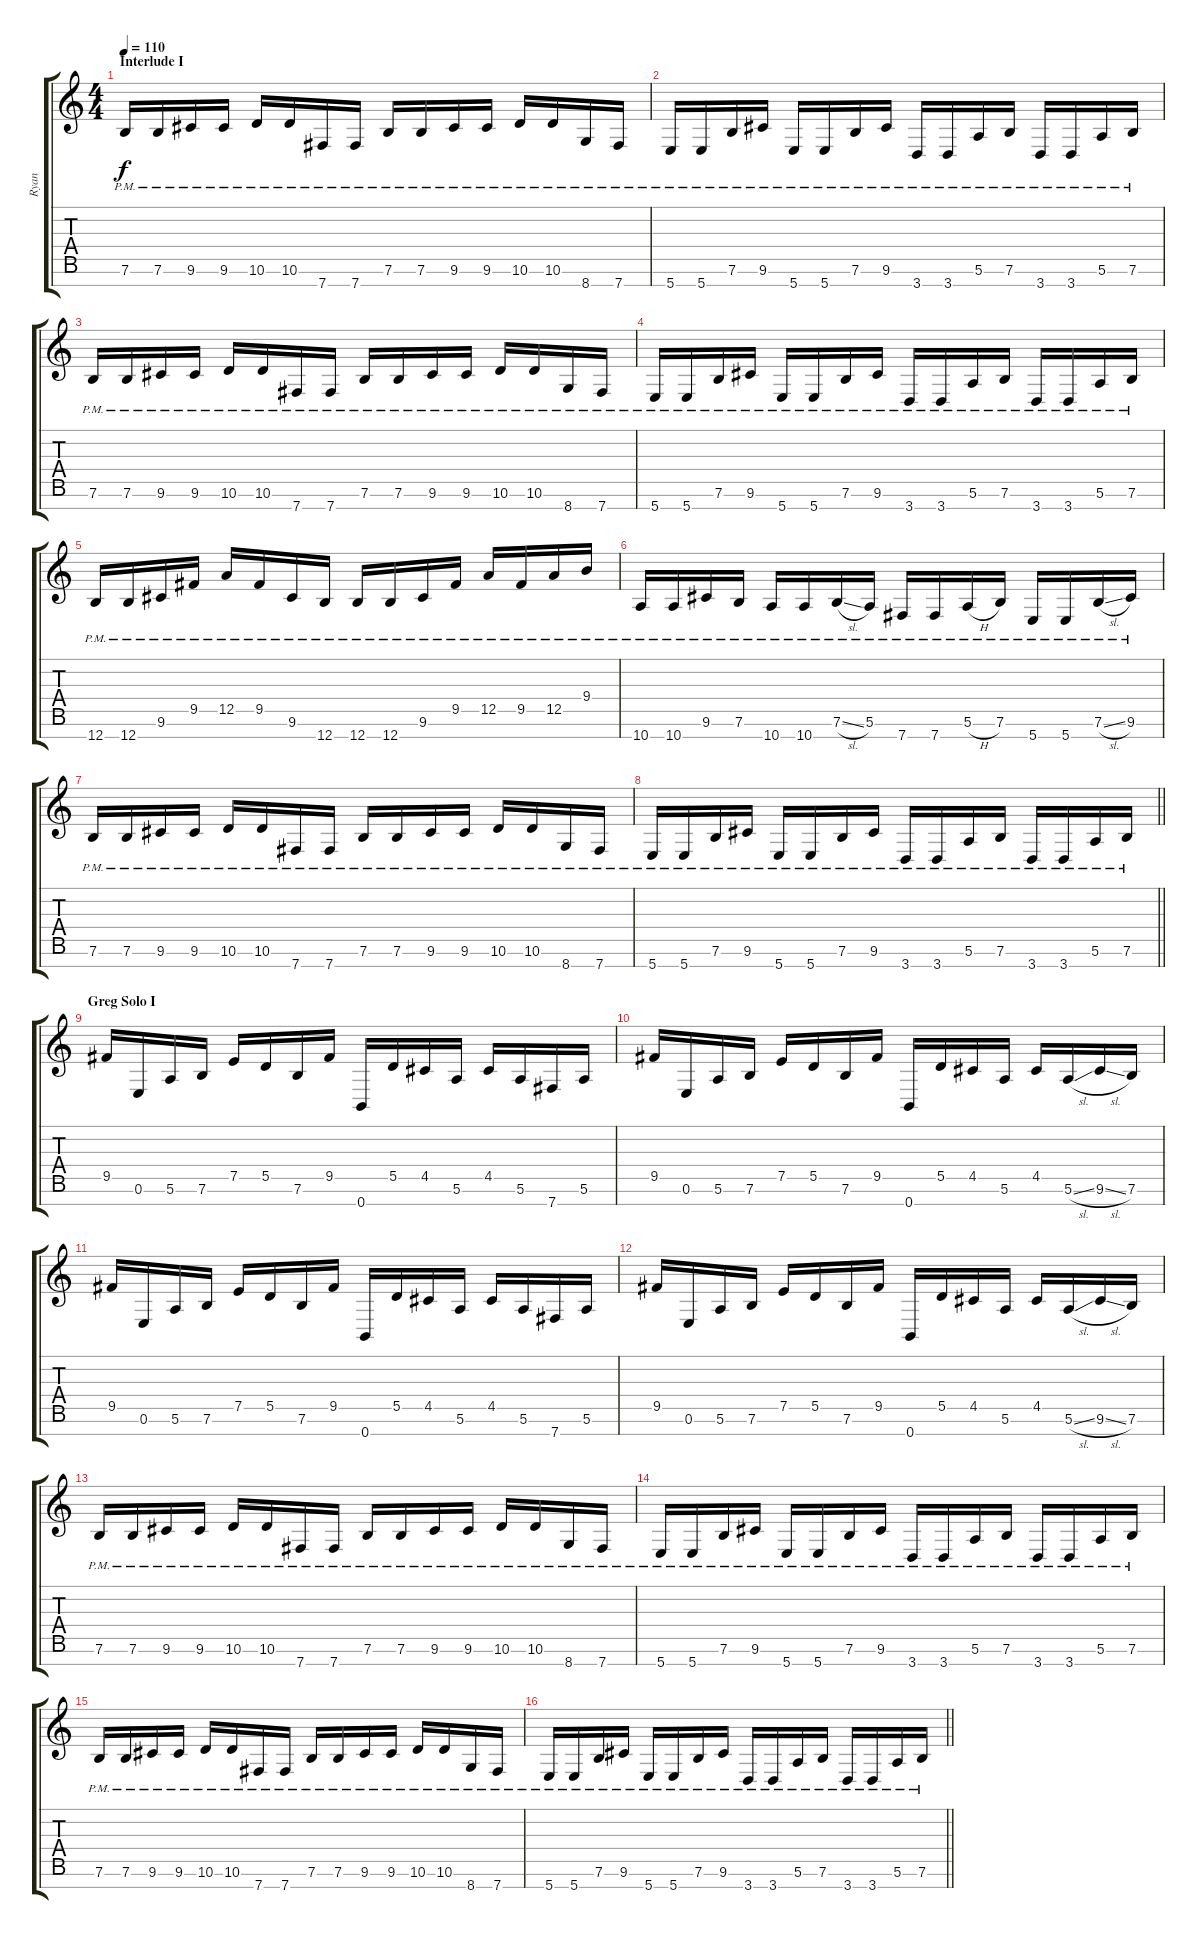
\track ("Ryan" "Ryan") {instrument distortionguitar}
\staff {score tabs}
\tuning (E4 B3 G3 D3 A2 E2 B1) {hide}
\ts (4 4)
\section ("" "Interlude I")
\tempo 110
\clef g2
\ks c
7.6{pm}.16{dy f} 7.6{pm}.16 9.6{pm}.16 9.6{pm}.16 10.6{pm}.16 10.6{pm}.16 7.7{pm}.16 7.7{pm}.16 7.6{pm}.16 7.6{pm}.16 9.6{pm}.16 9.6{pm}.16 10.6{pm}.16 10.6{pm}.16 8.7{pm}.16 7.7{pm}.16 |
5.7{pm}.16 5.7{pm}.16 7.6{pm}.16 9.6{pm}.16 5.7{pm}.16 5.7{pm}.16 7.6{pm}.16 9.6{pm}.16 3.7{pm}.16 3.7{pm}.16 5.6{pm}.16 7.6{pm}.16 3.7{pm}.16 3.7{pm}.16 5.6{pm}.16 7.6{pm}.16 |
7.6{pm}.16 7.6{pm}.16 9.6{pm}.16 9.6{pm}.16 10.6{pm}.16 10.6{pm}.16 7.7{pm}.16 7.7{pm}.16 7.6{pm}.16 7.6{pm}.16 9.6{pm}.16 9.6{pm}.16 10.6{pm}.16 10.6{pm}.16 8.7{pm}.16 7.7{pm}.16 |
5.7{pm}.16 5.7{pm}.16 7.6{pm}.16 9.6{pm}.16 5.7{pm}.16 5.7{pm}.16 7.6{pm}.16 9.6{pm}.16 3.7{pm}.16 3.7{pm}.16 5.6{pm}.16 7.6{pm}.16 3.7{pm}.16 3.7{pm}.16 5.6{pm}.16 7.6{pm}.16 |
12.7{pm}.16 12.7{pm}.16 9.6{pm}.16 9.5{pm}.16 12.5{pm}.16 9.5{pm}.16 9.6{pm}.16 12.7{pm}.16 12.7{pm}.16 12.7{pm}.16 9.6{pm}.16 9.5{pm}.16 12.5{pm}.16 9.5{pm}.16 12.5{pm}.16 9.4{pm}.16 |
10.7{pm}.16 10.7{pm}.16 9.6{pm}.16 7.6{pm}.16 10.7{pm}.16 10.7{pm}.16 7.6{sl pm}.16 5.6{pm}.16 7.7{pm}.16 7.7{pm}.16 5.6{h pm}.16 7.6{pm}.16 5.7{pm}.16 5.7{pm}.16 7.6{sl pm}.16 9.6{pm}.16 |
7.6{pm}.16 7.6{pm}.16 9.6{pm}.16 9.6{pm}.16 10.6{pm}.16 10.6{pm}.16 7.7{pm}.16 7.7{pm}.16 7.6{pm}.16 7.6{pm}.16 9.6{pm}.16 9.6{pm}.16 10.6{pm}.16 10.6{pm}.16 8.7{pm}.16 7.7{pm}.16 |
\barLineRight lightlight
5.7{pm}.16 5.7{pm}.16 7.6{pm}.16 9.6{pm}.16 5.7{pm}.16 5.7{pm}.16 7.6{pm}.16 9.6{pm}.16 3.7{pm}.16 3.7{pm}.16 5.6{pm}.16 7.6{pm}.16 3.7{pm}.16 3.7{pm}.16 5.6{pm}.16 7.6{pm}.16 |
\section ("" "Greg Solo I")
9.5.16 0.6.16 5.6.16 7.6.16 7.5.16 5.5.16 7.6.16 9.5.16 0.7.16 5.5.16 4.5.16 5.6.16 4.5.16 5.6.16 7.7.16 5.6.16 |
9.5.16 0.6.16 5.6.16 7.6.16 7.5.16 5.5.16 7.6.16 9.5.16 0.7.16 5.5.16 4.5.16 5.6.16 4.5.16 5.6{sl}.16 9.6{sl}.16 7.6.16 |
9.5.16 0.6.16 5.6.16 7.6.16 7.5.16 5.5.16 7.6.16 9.5.16 0.7.16 5.5.16 4.5.16 5.6.16 4.5.16 5.6.16 7.7.16 5.6.16 |
9.5.16 0.6.16 5.6.16 7.6.16 7.5.16 5.5.16 7.6.16 9.5.16 0.7.16 5.5.16 4.5.16 5.6.16 4.5.16 5.6{sl}.16 9.6{sl}.16 7.6.16 |
7.6{pm}.16 7.6{pm}.16 9.6{pm}.16 9.6{pm}.16 10.6{pm}.16 10.6{pm}.16 7.7{pm}.16 7.7{pm}.16 7.6{pm}.16 7.6{pm}.16 9.6{pm}.16 9.6{pm}.16 10.6{pm}.16 10.6{pm}.16 8.7{pm}.16 7.7{pm}.16 |
5.7{pm}.16 5.7{pm}.16 7.6{pm}.16 9.6{pm}.16 5.7{pm}.16 5.7{pm}.16 7.6{pm}.16 9.6{pm}.16 3.7{pm}.16 3.7{pm}.16 5.6{pm}.16 7.6{pm}.16 3.7{pm}.16 3.7{pm}.16 5.6{pm}.16 7.6{pm}.16 |
7.6{pm}.16 7.6{pm}.16 9.6{pm}.16 9.6{pm}.16 10.6{pm}.16 10.6{pm}.16 7.7{pm}.16 7.7{pm}.16 7.6{pm}.16 7.6{pm}.16 9.6{pm}.16 9.6{pm}.16 10.6{pm}.16 10.6{pm}.16 8.7{pm}.16 7.7{pm}.16 |
\barLineRight lightlight
5.7{pm}.16 5.7{pm}.16 7.6{pm}.16 9.6{pm}.16 5.7{pm}.16 5.7{pm}.16 7.6{pm}.16 9.6{pm}.16 3.7{pm}.16 3.7{pm}.16 5.6{pm}.16 7.6{pm}.16 3.7{pm}.16 3.7{pm}.16 5.6{pm}.16 7.6{pm}.16
